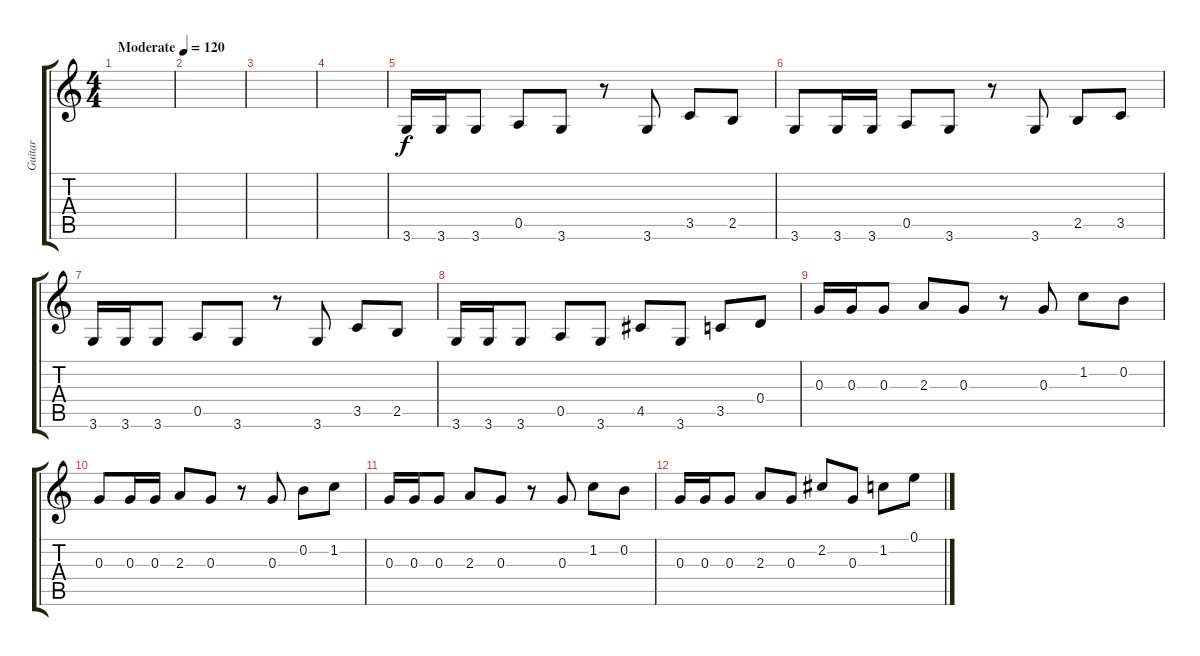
\track ("Guitar" "Guitar") {instrument overdrivenguitar}
\staff {score tabs}
\tuning (E4 B3 G3 D3 A2 E2) {hide}
\ts (4 4)
\tempo (120 "Moderate")
\clef g2
\ks c
|
|
|
|
3.6.16 3.6.16 3.6.8 0.5.8 3.6.8 r.8 3.6.8 3.5.8 2.5.8 |
3.6.8 3.6.16 3.6.16 0.5.8 3.6.8 r.8 3.6.8 2.5.8 3.5.8 |
3.6.16 3.6.16 3.6.8 0.5.8 3.6.8 r.8 3.6.8 3.5.8 2.5.8 |
3.6.16 3.6.16 3.6.8 0.5.8 3.6.8 4.5.8 3.6.8 3.5.8 0.4.8 |
0.3.16 0.3.16 0.3.8 2.3.8 0.3.8 r.8 0.3.8 1.2.8 0.2.8 |
0.3.8 0.3.16 0.3.16 2.3.8 0.3.8 r.8 0.3.8 0.2.8 1.2.8 |
0.3.16 0.3.16 0.3.8 2.3.8 0.3.8 r.8 0.3.8 1.2.8 0.2.8 |
0.3.16 0.3.16 0.3.8 2.3.8 0.3.8 2.2.8 0.3.8 1.2.8 0.1.8
